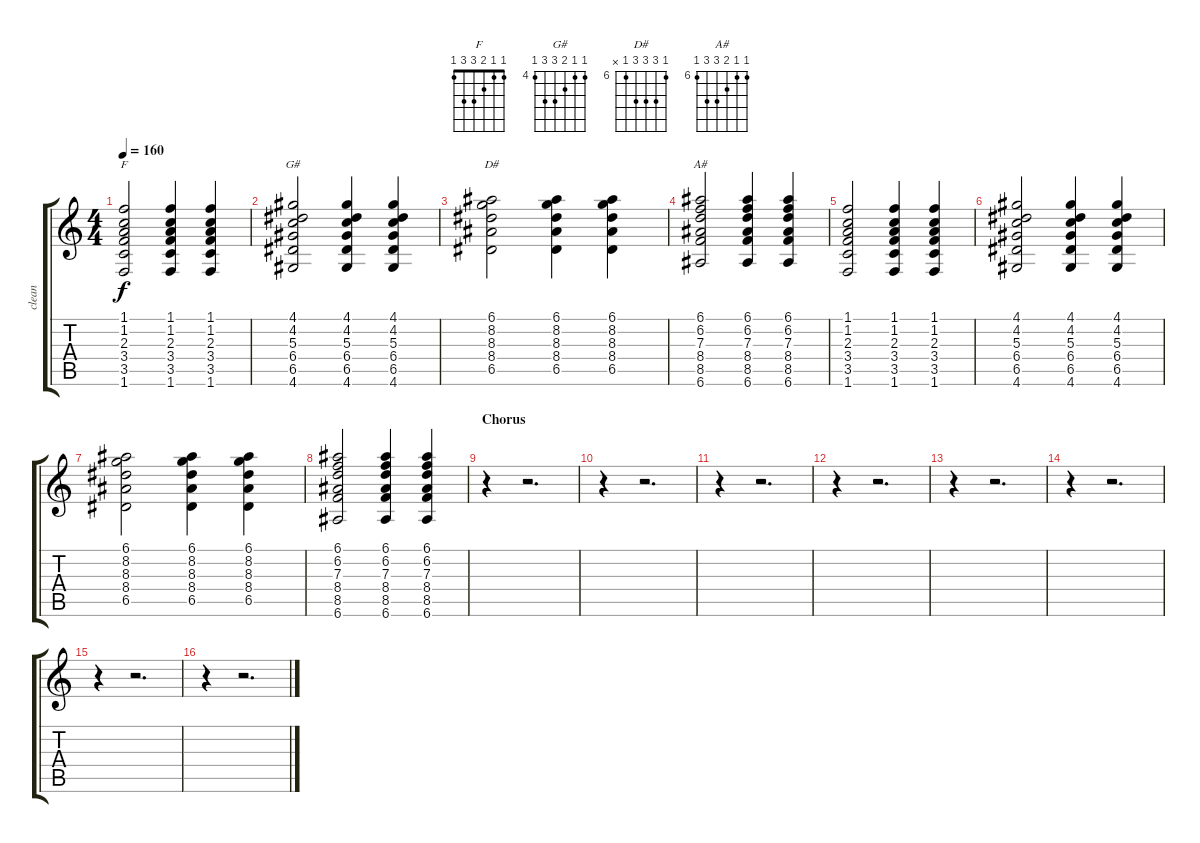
\track ("clean" "clean") {instrument electricguitarclean}
\staff {score tabs}
\tuning (E4 B3 G3 D3 A2 E2) {hide}
\chord ("F" 1 1 2 3 3 1)
\chord ("G#" 4 4 5 6 6 4) {firstfret 4}
\chord ("D#" 6 8 8 8 6 x) {firstfret 6}
\chord ("A#" 6 6 7 8 8 6) {firstfret 6}
\ts (4 4)
\tempo 160
\clef g2
\ks c
(1.1 1.2 2.3 3.4 3.5 1.6).2{ch "F" dy f} (1.1 1.2 2.3 3.4 3.5 1.6).4 (1.1 1.2 2.3 3.4 3.5 1.6).4 |
(4.1 4.2 5.3 6.4 6.5 4.6).2{ch "G#"} (4.1 4.2 5.3 6.4 6.5 4.6).4 (4.1 4.2 5.3 6.4 6.5 4.6).4 |
(6.1 8.2 8.3 8.4 6.5).2{ch "D#"} (6.1 8.2 8.3 8.4 6.5).4 (6.1 8.2 8.3 8.4 6.5).4 |
(6.1 6.2 7.3 8.4 8.5 6.6).2{ch "A#"} (6.1 6.2 7.3 8.4 8.5 6.6).4 (6.1 6.2 7.3 8.4 8.5 6.6).4 |
(1.1 1.2 2.3 3.4 3.5 1.6).2 (1.1 1.2 2.3 3.4 3.5 1.6).4 (1.1 1.2 2.3 3.4 3.5 1.6).4 |
(4.1 4.2 5.3 6.4 6.5 4.6).2 (4.1 4.2 5.3 6.4 6.5 4.6).4 (4.1 4.2 5.3 6.4 6.5 4.6).4 |
(6.1 8.2 8.3 8.4 6.5).2 (6.1 8.2 8.3 8.4 6.5).4 (6.1 8.2 8.3 8.4 6.5).4 |
(6.1 6.2 7.3 8.4 8.5 6.6).2 (6.1 6.2 7.3 8.4 8.5 6.6).4 (6.1 6.2 7.3 8.4 8.5 6.6).4 |
\section ("" "Chorus")
r.4 r.2{d} |
r.4 r.2{d} |
r.4 r.2{d} |
r.4 r.2{d} |
r.4 r.2{d} |
r.4 r.2{d} |
r.4 r.2{d} |
r.4 r.2{d}
